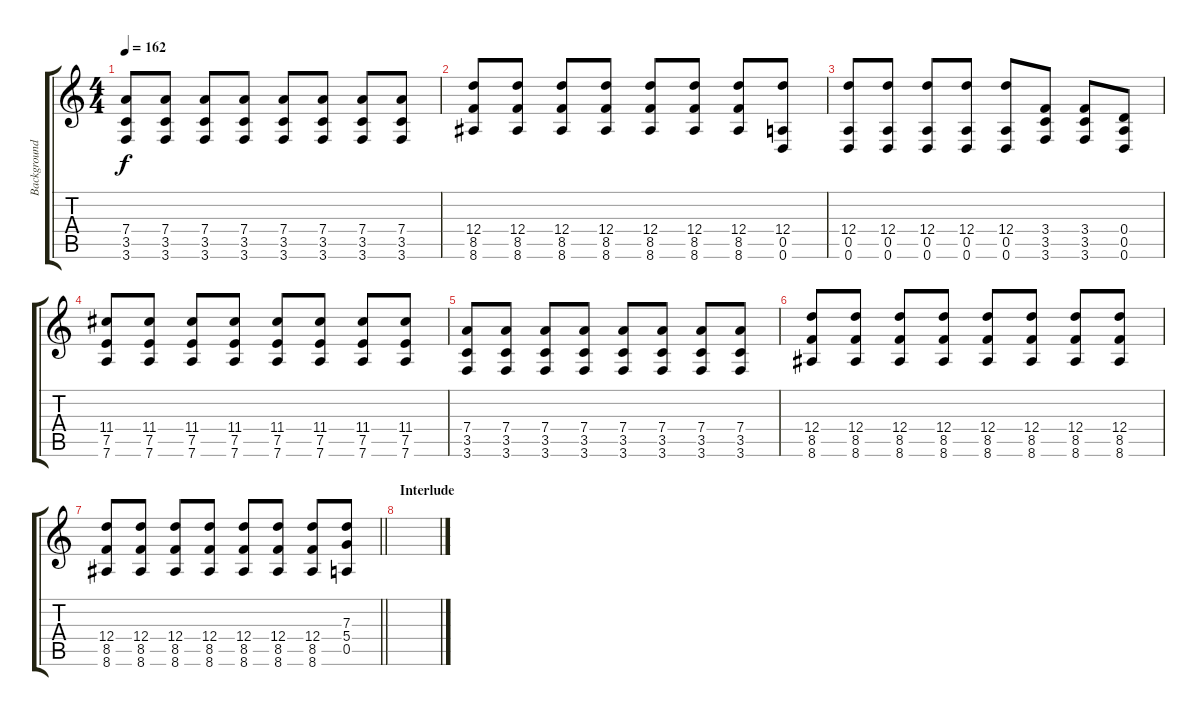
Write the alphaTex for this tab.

\track ("Background Guitar" "Background") {instrument distortionguitar}
\staff {score tabs}
\tuning (E4 B3 G3 D3 A2 D2) {hide}
\ts (4 4)
\tempo 162
\clef g2
\ks c
(7.4 3.5 3.6).8{dy f} (7.4 3.5 3.6).8 (7.4 3.5 3.6).8 (7.4 3.5 3.6).8 (7.4 3.5 3.6).8 (7.4 3.5 3.6).8 (7.4 3.5 3.6).8 (7.4 3.5 3.6).8 |
(12.4 8.5 8.6).8 (12.4 8.5 8.6).8 (12.4 8.5 8.6).8 (12.4 8.5 8.6).8 (12.4 8.5 8.6).8 (12.4 8.5 8.6).8 (12.4 8.5 8.6).8 (12.4 0.5 0.6).8 |
(12.4 0.5 0.6).8 (12.4 0.5 0.6).8 (12.4 0.5 0.6).8 (12.4 0.5 0.6).8 (12.4 0.5 0.6).8 (3.4 3.5 3.6).8 (3.4 3.5 3.6).8 (0.4 0.5 0.6).8 |
(11.4 7.5 7.6).8 (11.4 7.5 7.6).8 (11.4 7.5 7.6).8 (11.4 7.5 7.6).8 (11.4 7.5 7.6).8 (11.4 7.5 7.6).8 (11.4 7.5 7.6).8 (11.4 7.5 7.6).8 |
(7.4 3.5 3.6).8 (7.4 3.5 3.6).8 (7.4 3.5 3.6).8 (7.4 3.5 3.6).8 (7.4 3.5 3.6).8 (7.4 3.5 3.6).8 (7.4 3.5 3.6).8 (7.4 3.5 3.6).8 |
(12.4 8.5 8.6).8 (12.4 8.5 8.6).8 (12.4 8.5 8.6).8 (12.4 8.5 8.6).8 (12.4 8.5 8.6).8 (12.4 8.5 8.6).8 (12.4 8.5 8.6).8 (12.4 8.5 8.6).8 |
\barLineRight lightlight
(12.4 8.5 8.6).8 (12.4 8.5 8.6).8 (12.4 8.5 8.6).8 (12.4 8.5 8.6).8 (12.4 8.5 8.6).8 (12.4 8.5 8.6).8 (12.4 8.5 8.6).8 (7.3 5.4 0.5).8 |
\section ("" "Interlude")
